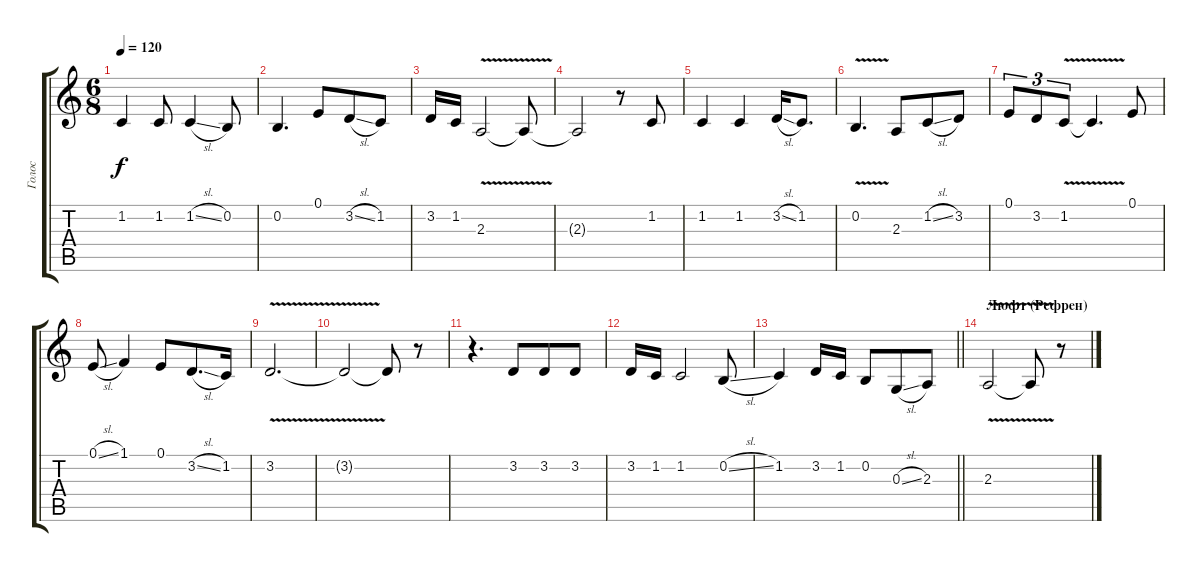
\track ("Голос" "Голос") {instrument lead3calliope}
\staff {score tabs}
\tuning (E4 B3 G3 D3 A2 E2) {hide}
\ts (6 8)
\tempo 120
\clef g2
\ks c
1.2.4{dy f} 1.2.8 1.2{sl}.4 0.2.8 |
0.2.4{d} 0.1.8 3.2{sl}.8 1.2.8 |
3.2.16 1.2.16 2.3{v}.2 2.3{t}.8 |
2.3{t}.2 r.8 1.2.8 |
1.2.4 1.2.4 3.2{sl}.16 1.2.8{d} |
0.2{v}.4{d} 2.3.8 1.2{sl}.8 3.2.8 |
0.1.8{tu (3 2)} 3.2.8{tu (3 2)} 1.2{v}.8{tu (3 2)} 1.2{t}.4{d} 0.1.8 |
0.1{sl}.8 1.1.4 0.1.8 3.2{sl}.8{d} 1.2.16 |
3.2{v}.2{d} |
3.2{t}.2 3.2{t}.8 r.8 |
r.4{d} 3.2.8 3.2.8 3.2.8 |
3.2.16 1.2.16 1.2.2 0.2{sl}.8 |
\barLineRight lightlight
1.2.4 3.2.16 1.2.16 0.2.8 0.3{sl}.8 2.3.8 |
\section ("" " Люфт (Рефрен)")
2.3{v}.2 2.3{t}.8 r.8
